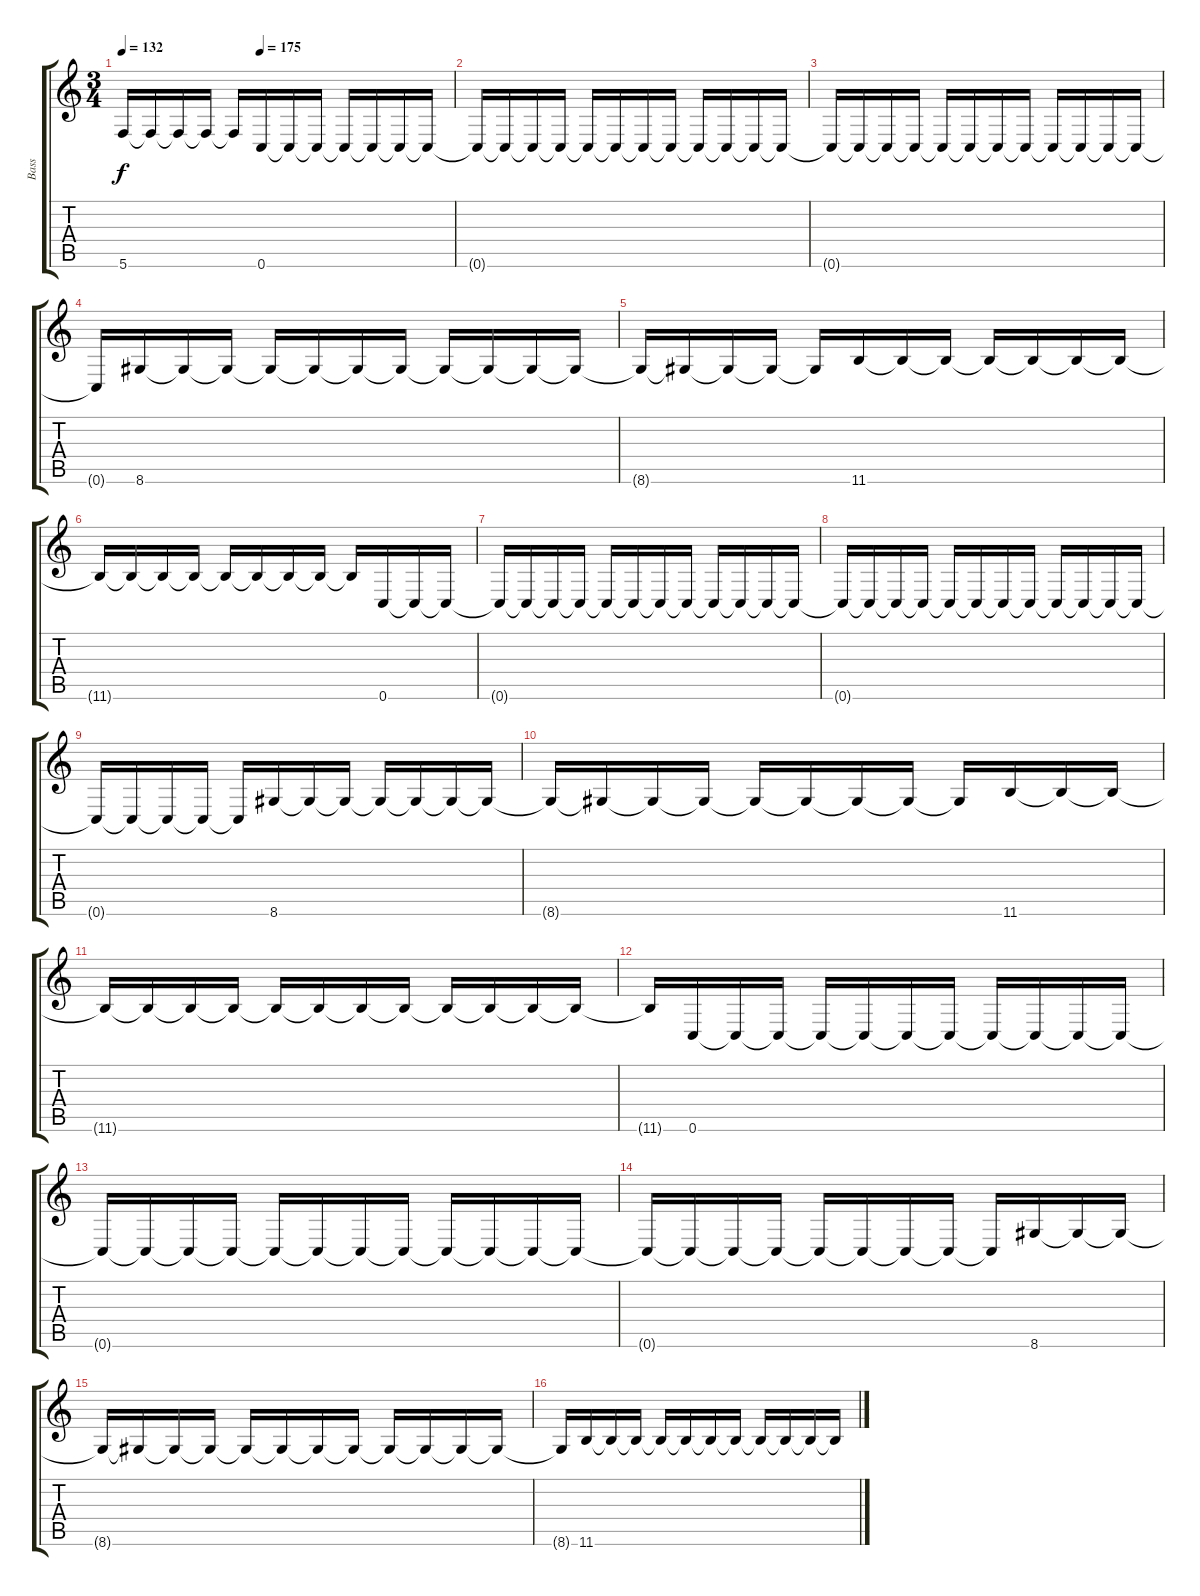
\track ("Bass" "Bass") {instrument electricbassfinger}
\staff {score tabs}
\tuning (D4 A3 F3 C3 G2 C2) {hide}
\ts (3 4)
\tempo 132
\tempo (175 0.4166666666666667)
\clef g2
\ks c
5.6{t}.16{dy f} 5.6{t}.16 5.6{t}.16 5.6{t}.16 5.6{t}.16 0.6.16 0.6{t}.16 0.6{t}.16 0.6{t}.16 0.6{t}.16 0.6{t}.16 0.6{t}.16 |
0.6{t}.16 0.6{t}.16 0.6{t}.16 0.6{t}.16 0.6{t}.16 0.6{t}.16 0.6{t}.16 0.6{t}.16 0.6{t}.16 0.6{t}.16 0.6{t}.16 0.6{t}.16 |
0.6{t}.16 0.6{t}.16 0.6{t}.16 0.6{t}.16 0.6{t}.16 0.6{t}.16 0.6{t}.16 0.6{t}.16 0.6{t}.16 0.6{t}.16 0.6{t}.16 0.6{t}.16 |
0.6{t}.16 8.6.16 8.6{t}.16 8.6{t}.16 8.6{t}.16 8.6{t}.16 8.6{t}.16 8.6{t}.16 8.6{t}.16 8.6{t}.16 8.6{t}.16 8.6{t}.16 |
8.6{t}.16 8.6{t}.16 8.6{t}.16 8.6{t}.16 8.6{t}.16 11.6.16 11.6{t}.16 11.6{t}.16 11.6{t}.16 11.6{t}.16 11.6{t}.16 11.6{t}.16 |
11.6{t}.16 11.6{t}.16 11.6{t}.16 11.6{t}.16 11.6{t}.16 11.6{t}.16 11.6{t}.16 11.6{t}.16 11.6{t}.16 0.6.16 0.6{t}.16 0.6{t}.16 |
0.6{t}.16 0.6{t}.16 0.6{t}.16 0.6{t}.16 0.6{t}.16 0.6{t}.16 0.6{t}.16 0.6{t}.16 0.6{t}.16 0.6{t}.16 0.6{t}.16 0.6{t}.16 |
0.6{t}.16 0.6{t}.16 0.6{t}.16 0.6{t}.16 0.6{t}.16 0.6{t}.16 0.6{t}.16 0.6{t}.16 0.6{t}.16 0.6{t}.16 0.6{t}.16 0.6{t}.16 |
0.6{t}.16 0.6{t}.16 0.6{t}.16 0.6{t}.16 0.6{t}.16 8.6.16 8.6{t}.16 8.6{t}.16 8.6{t}.16 8.6{t}.16 8.6{t}.16 8.6{t}.16 |
8.6{t}.16 8.6{t}.16 8.6{t}.16 8.6{t}.16 8.6{t}.16 8.6{t}.16 8.6{t}.16 8.6{t}.16 8.6{t}.16 11.6.16 11.6{t}.16 11.6{t}.16 |
11.6{t}.16 11.6{t}.16 11.6{t}.16 11.6{t}.16 11.6{t}.16 11.6{t}.16 11.6{t}.16 11.6{t}.16 11.6{t}.16 11.6{t}.16 11.6{t}.16 11.6{t}.16 |
11.6{t}.16 0.6.16 0.6{t}.16 0.6{t}.16 0.6{t}.16 0.6{t}.16 0.6{t}.16 0.6{t}.16 0.6{t}.16 0.6{t}.16 0.6{t}.16 0.6{t}.16 |
0.6{t}.16 0.6{t}.16 0.6{t}.16 0.6{t}.16 0.6{t}.16 0.6{t}.16 0.6{t}.16 0.6{t}.16 0.6{t}.16 0.6{t}.16 0.6{t}.16 0.6{t}.16 |
0.6{t}.16 0.6{t}.16 0.6{t}.16 0.6{t}.16 0.6{t}.16 0.6{t}.16 0.6{t}.16 0.6{t}.16 0.6{t}.16 8.6.16 8.6{t}.16 8.6{t}.16 |
8.6{t}.16 8.6{t}.16 8.6{t}.16 8.6{t}.16 8.6{t}.16 8.6{t}.16 8.6{t}.16 8.6{t}.16 8.6{t}.16 8.6{t}.16 8.6{t}.16 8.6{t}.16 |
8.6{t}.16 11.6.16 11.6{t}.16 11.6{t}.16 11.6{t}.16 11.6{t}.16 11.6{t}.16 11.6{t}.16 11.6{t}.16 11.6{t}.16 11.6{t}.16 11.6{t}.16
